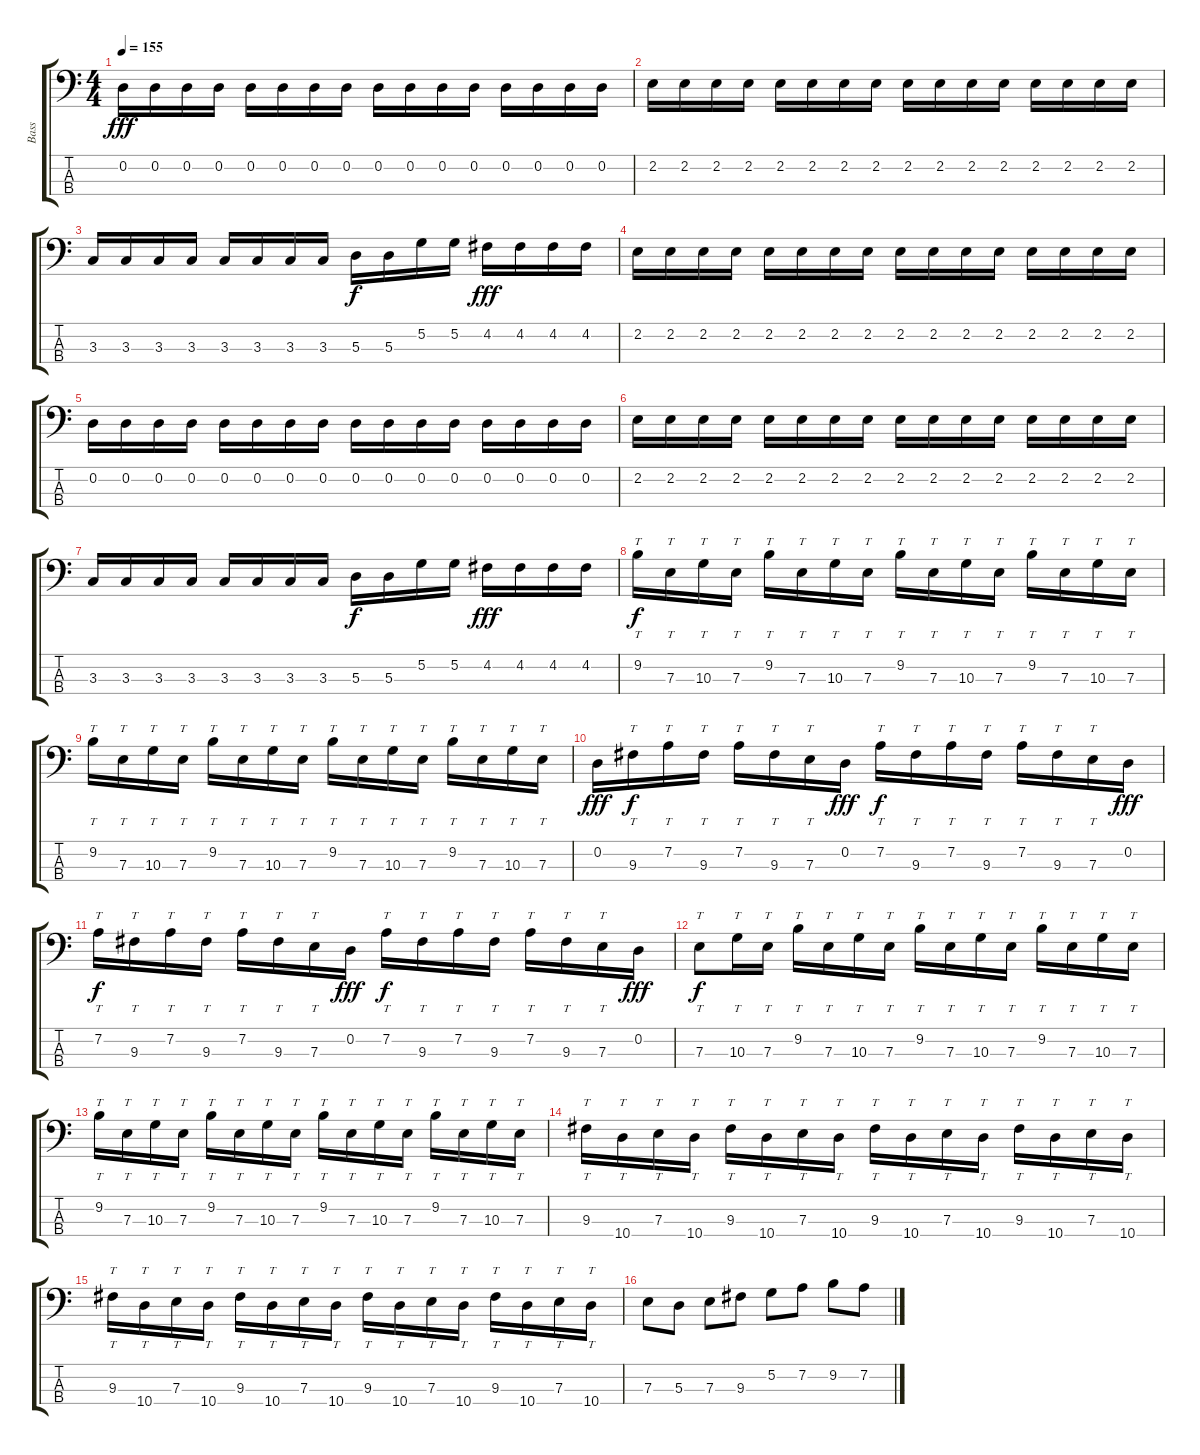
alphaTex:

\track ("Bass" "Bass") {instrument electricbassfinger}
\staff {score tabs}
\tuning (G2 D2 A1 E1) {hide}
\ts (4 4)
\tempo 155
\clef f4
\ks c
0.2.16{dy fff} 0.2.16 0.2.16 0.2.16 0.2.16 0.2.16 0.2.16 0.2.16 0.2.16 0.2.16 0.2.16 0.2.16 0.2.16 0.2.16 0.2.16 0.2.16 |
2.2.16 2.2.16 2.2.16 2.2.16 2.2.16 2.2.16 2.2.16 2.2.16 2.2.16 2.2.16 2.2.16 2.2.16 2.2.16 2.2.16 2.2.16 2.2.16 |
3.3.16 3.3.16 3.3.16 3.3.16 3.3.16 3.3.16 3.3.16 3.3.16 5.3.16{dy f} 5.3.16 5.2.16 5.2.16 4.2.16{dy fff} 4.2.16 4.2.16 4.2.16 |
2.2.16 2.2.16 2.2.16 2.2.16 2.2.16 2.2.16 2.2.16 2.2.16 2.2.16 2.2.16 2.2.16 2.2.16 2.2.16 2.2.16 2.2.16 2.2.16 |
0.2.16 0.2.16 0.2.16 0.2.16 0.2.16 0.2.16 0.2.16 0.2.16 0.2.16 0.2.16 0.2.16 0.2.16 0.2.16 0.2.16 0.2.16 0.2.16 |
2.2.16 2.2.16 2.2.16 2.2.16 2.2.16 2.2.16 2.2.16 2.2.16 2.2.16 2.2.16 2.2.16 2.2.16 2.2.16 2.2.16 2.2.16 2.2.16 |
3.3.16 3.3.16 3.3.16 3.3.16 3.3.16 3.3.16 3.3.16 3.3.16 5.3.16{dy f} 5.3.16 5.2.16 5.2.16 4.2.16{dy fff} 4.2.16 4.2.16 4.2.16 |
9.2.16{tt dy f instrument slapbass2} 7.3.16{tt} 10.3.16{tt} 7.3.16{tt} 9.2.16{tt} 7.3.16{tt} 10.3.16{tt} 7.3.16{tt} 9.2.16{tt} 7.3.16{tt} 10.3.16{tt} 7.3.16{tt} 9.2.16{tt} 7.3.16{tt} 10.3.16{tt} 7.3.16{tt} |
9.2.16{tt} 7.3.16{tt} 10.3.16{tt} 7.3.16{tt} 9.2.16{tt} 7.3.16{tt} 10.3.16{tt} 7.3.16{tt} 9.2.16{tt} 7.3.16{tt} 10.3.16{tt} 7.3.16{tt} 9.2.16{tt} 7.3.16{tt} 10.3.16{tt} 7.3.16{tt} |
0.2.16{dy fff} 9.3.16{tt dy f} 7.2.16{tt} 9.3.16{tt} 7.2.16{tt} 9.3.16{tt} 7.3.16{tt} 0.2.16{dy fff} 7.2.16{tt dy f} 9.3.16{tt} 7.2.16{tt} 9.3.16{tt} 7.2.16{tt} 9.3.16{tt} 7.3.16{tt} 0.2.16{dy fff} |
7.2.16{tt dy f} 9.3.16{tt} 7.2.16{tt} 9.3.16{tt} 7.2.16{tt} 9.3.16{tt} 7.3.16{tt} 0.2.16{dy fff} 7.2.16{tt dy f} 9.3.16{tt} 7.2.16{tt} 9.3.16{tt} 7.2.16{tt} 9.3.16{tt} 7.3.16{tt} 0.2.16{dy fff} |
7.3.8{tt dy f} 10.3.16{tt} 7.3.16{tt} 9.2.16{tt} 7.3.16{tt} 10.3.16{tt} 7.3.16{tt} 9.2.16{tt} 7.3.16{tt} 10.3.16{tt} 7.3.16{tt} 9.2.16{tt} 7.3.16{tt} 10.3.16{tt} 7.3.16{tt} |
9.2.16{tt} 7.3.16{tt} 10.3.16{tt} 7.3.16{tt} 9.2.16{tt} 7.3.16{tt} 10.3.16{tt} 7.3.16{tt} 9.2.16{tt} 7.3.16{tt} 10.3.16{tt} 7.3.16{tt} 9.2.16{tt} 7.3.16{tt} 10.3.16{tt} 7.3.16{tt} |
9.3.16{tt} 10.4.16{tt} 7.3.16{tt} 10.4.16{tt} 9.3.16{tt} 10.4.16{tt} 7.3.16{tt} 10.4.16{tt} 9.3.16{tt} 10.4.16{tt} 7.3.16{tt} 10.4.16{tt} 9.3.16{tt} 10.4.16{tt} 7.3.16{tt} 10.4.16{tt} |
9.3.16{tt} 10.4.16{tt} 7.3.16{tt} 10.4.16{tt} 9.3.16{tt} 10.4.16{tt} 7.3.16{tt} 10.4.16{tt} 9.3.16{tt} 10.4.16{tt} 7.3.16{tt} 10.4.16{tt} 9.3.16{tt} 10.4.16{tt} 7.3.16{tt} 10.4.16{tt} |
7.3.8{instrument electricbassfinger} 5.3.8 7.3.8 9.3.8 5.2.8 7.2.8 9.2.8 7.2.8
